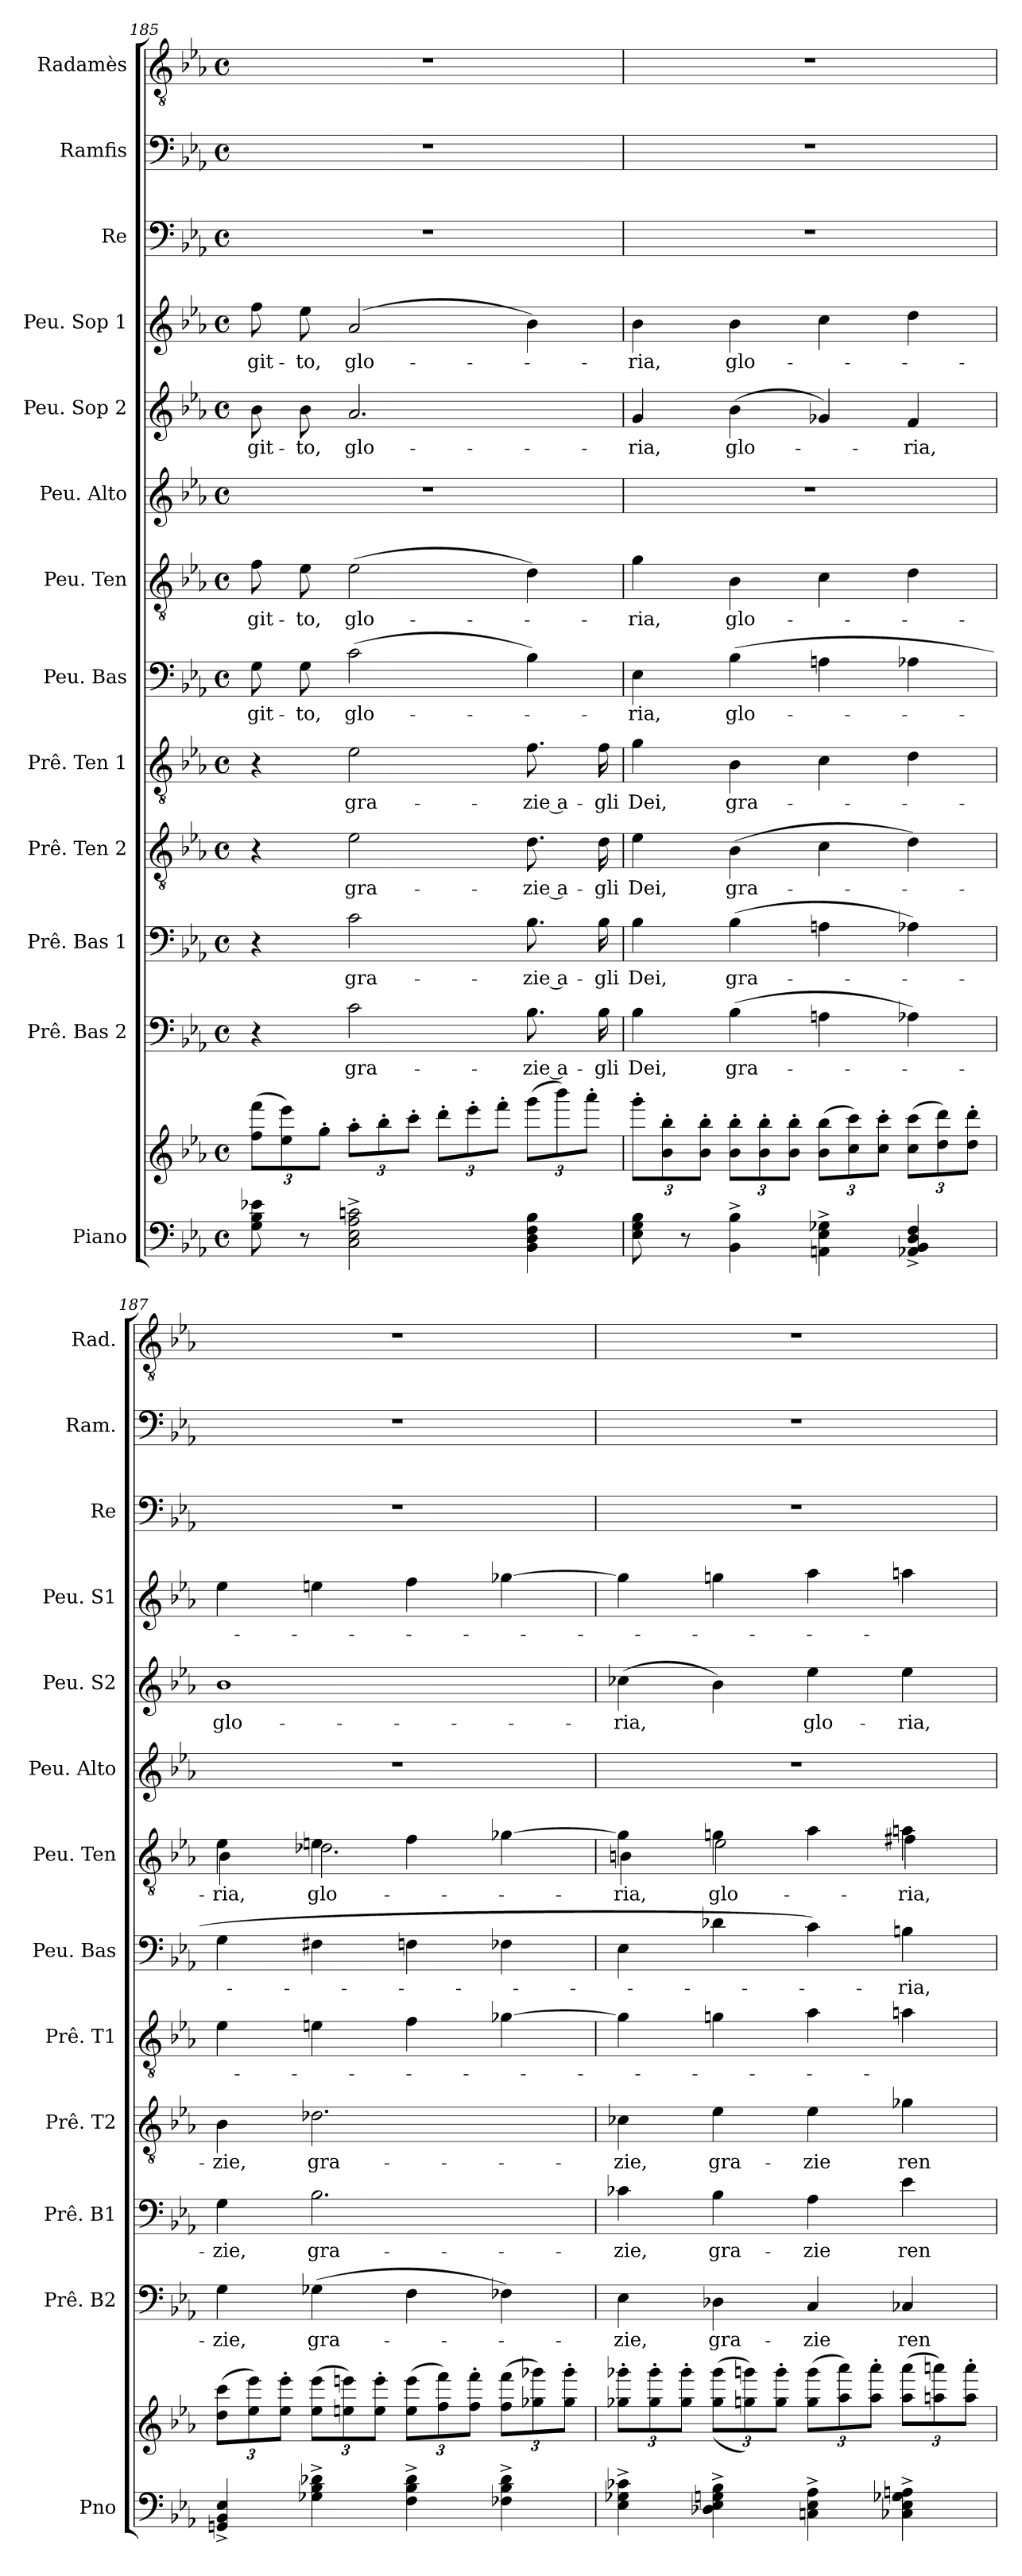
**kern	**kern	**kern	**text	**kern	**text	**kern	**text	**kern	**text	**kern	**text	**kern	**text	**kern	**kern	**text	**kern	**text	**kern	**kern	**kern
*part13	*part13	*part12	*part12	*part11	*part11	*part10	*part10	*part9	*part9	*part8	*part8	*part7	*part7	*part6	*part5	*part5	*part4	*part4	*part3	*part2	*part1
*staff14	*staff13	*staff12	*staff12	*staff11	*staff11	*staff10	*staff10	*staff9	*staff9	*staff8	*staff8	*staff7	*staff7	*staff6	*staff5	*staff5	*staff4	*staff4	*staff3	*staff2	*staff1
*I"Piano	*	*I"Prê. Bas 2	*	*I"Prê. Bas 1	*	*I"Prê. Ten 2	*	*I"Prê. Ten 1	*	*I"Peu. Bas	*	*I"Peu. Ten	*	*I"Peu. Alto	*I"Peu. Sop 2	*	*I"Peu. Sop 1	*	*I"Re	*I"Ramfis	*I"Radamès
*I'Pno	*	*I'Prê. B2	*	*I'Prê. B1	*	*I'Prê. T2	*	*I'Prê. T1	*	*I'Peu. Bas	*	*I'Peu. Ten	*	*I'Peu. Alto	*I'Peu. S2	*	*I'Peu. S1	*	*I'Re	*I'Ram.	*I'Rad.
*clefF4	*clefG2	*clefF4	*	*clefF4	*	*clefGv2	*	*clefGv2	*	*clefF4	*	*clefGv2	*	*clefG2	*clefG2	*	*clefG2	*	*clefF4	*clefF4	*clefGv2
*k[b-e-a-]	*k[b-e-a-]	*k[b-e-a-]	*	*k[b-e-a-]	*	*k[b-e-a-]	*	*k[b-e-a-]	*	*k[b-e-a-]	*	*k[b-e-a-]	*	*k[b-e-a-]	*k[b-e-a-]	*	*k[b-e-a-]	*	*k[b-e-a-]	*k[b-e-a-]	*k[b-e-a-]
*M4/4	*M4/4	*M4/4	*	*M4/4	*	*M4/4	*	*M4/4	*	*M4/4	*	*M4/4	*	*M4/4	*M4/4	*	*M4/4	*	*M4/4	*M4/4	*M4/4
*met(c)	*met(c)	*met(c)	*	*met(c)	*	*met(c)	*	*met(c)	*	*met(c)	*	*met(c)	*	*met(c)	*met(c)	*	*met(c)	*	*met(c)	*met(c)	*met(c)
*	*Xbrackettup	*	*	*	*	*	*	*	*	*	*	*	*	*	*	*	*	*	*	*	*
=185	=185	=185	=185	=185	=185	=185	=185	=185	=185	=185	=185	=185	=185	=185	=185	=185	=185	=185	=185	=185	=185
!	!	!	!	!	!	!	!	!	!	!	!LO:LY:b:color=#0055FF	!	!LO:LY:b:color=#0055FF	!	!	!LO:LY:b:color=#AA0000	!	!LO:LY:b:color=#0055FF	!	!	!
8G\ 8B-\ 8e-X\	(>12ff\ 12fff\L	4r	.	4r	.	4r	.	4r	.	8G\	-git-	8f\	-git-	1r	8b-\	-git-	8ff\	-git-	1r	1r	1r
.	12ee-\ 12eee-\)	.	.	.	.	.	.	.	.	.	.	.	.	.	.	.	.	.	.	.	.
!	!	!	!	!	!	!	!	!	!	!	!LO:LY:b:color=#0055FF	!	!LO:LY:b:color=#0055FF	!	!	!LO:LY:b:color=#AA0000	!	!LO:LY:b:color=#0055FF	!	!	!
8r	.	.	.	.	.	.	.	.	.	8G\	-to,	8e-\	-to,	.	8b-\	-to,	8ee-\	-to,	.	.	.
.	12gg'\J	.	.	.	.	.	.	.	.	.	.	.	.	.	.	.	.	.	.	.	.
!	!	!	!LO:LY:b:color=#0055FF	!	!LO:LY:b:color=#0055FF	!	!LO:LY:b:color=#0055FF	!	!LO:LY:b:color=#0055FF	!	!LO:LY:b:color=#0055FF	!	!LO:LY:b:color=#0055FF	!	!	!LO:LY:b:color=#AA0000	!	!LO:LY:b:color=#0055FF	!	!	!
2C\^ 2E-\^ 2A-\^ 2cn\^	12aa-'\L	2c\	gra-	2c\	gra-	2e-\	gra-	2e-\	gra-	(>2c\	glo-	(>2e-\	glo-	.	2.a-/	glo-	(>2a-/	glo-	.	.	.
.	12bb-'\	.	.	.	.	.	.	.	.	.	.	.	.	.	.	.	.	.	.	.	.
.	12ccc'\J	.	.	.	.	.	.	.	.	.	.	.	.	.	.	.	.	.	.	.	.
.	12ddd'\L	.	.	.	.	.	.	.	.	.	.	.	.	.	.	.	.	.	.	.	.
.	12eee-'\	.	.	.	.	.	.	.	.	.	.	.	.	.	.	.	.	.	.	.	.
.	12fff'\J	.	.	.	.	.	.	.	.	.	.	.	.	.	.	.	.	.	.	.	.
!	!	!	!LO:LY:b:color=#0055FF	!	!LO:LY:b:color=#0055FF	!	!LO:LY:b:color=#0055FF	!	!LO:LY:b:color=#0055FF	!	!	!	!	!	!	!	!	!	!	!	!
4BB-\ 4D\ 4F\ 4B-\	(>12ggg\L	8.B-\	zie a-	8.B-\	zie a-	8.d\	zie a-	8.f\	zie a-	4B-\)	.	4d\)	.	.	.	.	4b-\)	.	.	.	.
.	12bbb-\)	.	.	.	.	.	.	.	.	.	.	.	.	.	.	.	.	.	.	.	.
.	12aaa-'\J	.	.	.	.	.	.	.	.	.	.	.	.	.	.	.	.	.	.	.	.
!	!	!	!LO:LY:b:color=#0055FF	!	!LO:LY:b:color=#0055FF	!	!LO:LY:b:color=#0055FF	!	!LO:LY:b:color=#0055FF	!	!	!	!	!	!	!	!	!	!	!	!
.	.	16B-\	-gli	16B-\	-gli	16d\	-gli	16f\	-gli	.	.	.	.	.	.	.	.	.	.	.	.
=186	=186	=186	=186	=186	=186	=186	=186	=186	=186	=186	=186	=186	=186	=186	=186	=186	=186	=186	=186	=186	=186
!	!	!	!LO:LY:b:color=#0055FF	!	!LO:LY:b:color=#0055FF	!	!LO:LY:b:color=#0055FF	!	!LO:LY:b:color=#0055FF	!	!LO:LY:b:color=#0055FF	!	!LO:LY:b:color=#0055FF	!	!	!LO:LY:b:color=#AA0000	!	!LO:LY:b:color=#0055FF	!	!	!
8E-\ 8G\ 8B-\	12ggg'\L	4B-\	Dei,	4B-\	Dei,	4e-\	Dei,	4g\	Dei,	4E-\	-ria,	4g\	-ria,	1r	4g/	-ria,	4b-\	-ria,	1r	1r	1r
.	12b-\' 12bb-\'	.	.	.	.	.	.	.	.	.	.	.	.	.	.	.	.	.	.	.	.
8r	.	.	.	.	.	.	.	.	.	.	.	.	.	.	.	.	.	.	.	.	.
.	12b-\' 12bb-\'J	.	.	.	.	.	.	.	.	.	.	.	.	.	.	.	.	.	.	.	.
!	!	!	!LO:LY:b:color=#0055FF	!	!LO:LY:b:color=#0055FF	!	!LO:LY:b:color=#0055FF	!	!LO:LY:b:color=#0055FF	!	!LO:LY:b:color=#0055FF	!	!LO:LY:b:color=#0055FF	!	!	!LO:LY:b:color=#AA0000	!	!LO:LY:b:color=#0055FF	!	!	!
4BB-\^ 4B-\^	12b-\' 12bb-\'L	(>4B-\	gra-	(>4B-\	gra-	(>4B-\	gra-	4B-\	gra-	(>4B-\	glo-	4B-\	glo-	.	(>4b-\	glo-	4b-\	glo-	.	.	.
.	12b-\' 12bb-\'	.	.	.	.	.	.	.	.	.	.	.	.	.	.	.	.	.	.	.	.
.	12b-\' 12bb-\'J	.	.	.	.	.	.	.	.	.	.	.	.	.	.	.	.	.	.	.	.
4AAn\^ 4E-\^ 4G-X\^	(>12b-\ 12bb-\L	4An\	.	4An\	.	4c\	.	4c\	.	4An\	.	4c\	.	.	4g-X/)	.	4cc\	.	.	.	.
.	12cc\ 12ccc\)	.	.	.	.	.	.	.	.	.	.	.	.	.	.	.	.	.	.	.	.
.	12cc\' 12ccc\'J	.	.	.	.	.	.	.	.	.	.	.	.	.	.	.	.	.	.	.	.
!	!	!	!	!	!	!	!	!	!	!	!	!	!	!	!	!LO:LY:b:color=#AA0000	!	!	!	!	!
4AA-X/^ 4BB-/^ 4D/^ 4F/^	(>12cc\ 12ccc\L	4A-X\)	.	4A-X\)	.	4d\)	.	4d\	.	4A-X\	.	4d\	.	.	4f/	-ria,	4dd\	.	.	.	.
.	12dd\ 12ddd\)	.	.	.	.	.	.	.	.	.	.	.	.	.	.	.	.	.	.	.	.
.	12dd\' 12ddd\'J	.	.	.	.	.	.	.	.	.	.	.	.	.	.	.	.	.	.	.	.
!!LO:PB:g=z
=187	=187	=187	=187	=187	=187	=187	=187	=187	=187	=187	=187	=187	=187	=187	=187	=187	=187	=187	=187	=187	=187
!	!	!	!LO:LY:b:color=#0055FF	!	!LO:LY:b:color=#0055FF	!	!LO:LY:b:color=#0055FF	!	!	!	!	!	!LO:LY:b:color=#0055FF	!	!	!LO:LY:b:color=#AA0000	!	!	!	!	!
*	*	*	*	*	*	*	*	*	*	*	*	*^	*	*	*	*	*	*	*	*	*
4GGn/^ 4BB-/^ 4E-/^	(>12dd\ 12ccc\L	4G\	-zie,	4G\	-zie,	4B-\	-zie,	4e-\	.	4G\	.	4e-\	4B-\	-ria,	1r	1b-	glo-	4ee-\	.	1r	1r	1r
.	12ee-\ 12eee-\)	.	.	.	.	.	.	.	.	.	.	.	.	.	.	.	.	.	.	.	.	.
.	12ee-\' 12eee-\'J	.	.	.	.	.	.	.	.	.	.	.	.	.	.	.	.	.	.	.	.	.
!	!	!	!LO:LY:b:color=#0055FF	!	!LO:LY:b:color=#0055FF	!	!LO:LY:b:color=#0055FF	!	!	!	!	!	!	!LO:LY:b:color=#0055FF	!	!	!	!	!	!	!	!
4G-X\^ 4B-\^ 4d-X\^	(>12ee-\ 12eee-\L	(>4G-X\	gra-	2.B-\	gra-	2.d-X\	gra-	4en\	.	4F#X\	.	4en\	2.d-X\	glo-	.	.	.	4een\	.	.	.	.
.	12een\ 12eeen\)	.	.	.	.	.	.	.	.	.	.	.	.	.	.	.	.	.	.	.	.	.
.	12ee\' 12eee\'J	.	.	.	.	.	.	.	.	.	.	.	.	.	.	.	.	.	.	.	.	.
4F\^ 4B-\^ 4d-\^	(>12ee\ 12eee\L	4F\	.	.	.	.	.	4f\	.	4Fn\	.	4f\	.	.	.	.	.	4ff\	.	.	.	.
.	12ff\ 12fff\)	.	.	.	.	.	.	.	.	.	.	.	.	.	.	.	.	.	.	.	.	.
.	12ff\' 12fff\'J	.	.	.	.	.	.	.	.	.	.	.	.	.	.	.	.	.	.	.	.	.
4F-X\^ 4B-\^ 4d-\^	(>12ff\ 12fff\L	4F-X\)	.	.	.	.	.	[4g-X\	.	4F-X\	.	[4g-X\	.	.	.	.	.	[4gg-X\	.	.	.	.
.	12gg-X\ 12ggg-X\)	.	.	.	.	.	.	.	.	.	.	.	.	.	.	.	.	.	.	.	.	.
.	12gg-\' 12ggg-\'J	.	.	.	.	.	.	.	.	.	.	.	.	.	.	.	.	.	.	.	.	.
=188	=188	=188	=188	=188	=188	=188	=188	=188	=188	=188	=188	=188	=188	=188	=188	=188	=188	=188	=188	=188	=188	=188
!	!	!	!LO:LY:b:color=#0055FF	!	!LO:LY:b:color=#0055FF	!	!LO:LY:b:color=#0055FF	!	!	!	!	!	!	!LO:LY:b:color=#0055FF	!	!	!LO:LY:b:color=#AA0000	!	!	!	!	!
4E-\^ 4G-X\^ 4c-X\^	12gg-X\' 12ggg-X\'L	4E-\	-zie,	4c-X\	-zie,	4c-X\	-zie,	4g-\]	.	4E-\	.	4g-\]	4Bn\	-ria,	1r	(>4cc-X\	-ria,	4gg-\]	.	1r	1r	1r
.	12gg-\' 12ggg-\'	.	.	.	.	.	.	.	.	.	.	.	.	.	.	.	.	.	.	.	.	.
.	12gg-\' 12ggg-\'J	.	.	.	.	.	.	.	.	.	.	.	.	.	.	.	.	.	.	.	.	.
!	!	!	!LO:LY:b:color=#0055FF	!	!LO:LY:b:color=#0055FF	!	!LO:LY:b:color=#0055FF	!	!	!	!	!	!	!LO:LY:b:color=#0055FF	!	!	!	!	!	!	!	!
4D-X\^ 4E-\^ 4Gn\^ 4B-\^	(>(>12gg-\ 12ggg-\L	4D-X\	gra-	4B-\	gra-	4e-\	gra-	4gn\	.	4d-X\	.	4gn\	2e-\	glo-	.	4b-\)	.	4ggn\	.	.	.	.
.	12ggn\ 12gggn\))	.	.	.	.	.	.	.	.	.	.	.	.	.	.	.	.	.	.	.	.	.
.	12gg\' 12ggg\'J	.	.	.	.	.	.	.	.	.	.	.	.	.	.	.	.	.	.	.	.	.
!	!	!	!LO:LY:b:color=#0055FF	!	!LO:LY:b:color=#0055FF	!	!LO:LY:b:color=#0055FF	!	!	!	!	!	!	!	!	!	!LO:LY:b:color=#AA0000	!	!	!	!	!
4Cn\^ 4E-\^ 4A-\^	(>12gg\ 12ggg\L	4C/	-zie	4A-\	-zie	4e-\	-zie	4a-\	.	4c\)	.	4a-\	.	.	.	4ee-\	glo-	4aa-\	.	.	.	.
.	12aa-\ 12aaa-\)	.	.	.	.	.	.	.	.	.	.	.	.	.	.	.	.	.	.	.	.	.
.	12aa-\' 12aaa-\'J	.	.	.	.	.	.	.	.	.	.	.	.	.	.	.	.	.	.	.	.	.
!	!	!	!LO:LY:b:color=#0055FF	!	!LO:LY:b:color=#0055FF	!	!LO:LY:b:color=#0055FF	!	!	!	!LO:LY:b:color=#0055FF	!	!	!LO:LY:b:color=#0055FF	!	!	!LO:LY:b:color=#AA0000	!	!	!	!	!
4C-X\^ 4E-\^ 4G-X\^ 4An\^	(>12aa-\ 12aaa-\L	4C-X/	ren-	4e-\	ren-	4g-X\	ren-	4an\	.	4Bn\	-ria,	4an\	4f#X\	-ria,	.	4ee-\	-ria,	4aan\	.	.	.	.
.	12aan\ 12aaan\)	.	.	.	.	.	.	.	.	.	.	.	.	.	.	.	.	.	.	.	.	.
.	12aa\' 12aaa\'J	.	.	.	.	.	.	.	.	.	.	.	.	.	.	.	.	.	.	.	.	.
*	*	*	*	*	*	*	*	*	*	*	*	*v	*v	*	*	*	*	*	*	*	*	*
=	=	=	=	=	=	=	=	=	=	=	=	=	=	=	=	=	=	=	=	=	=
*-	*-	*-	*-	*-	*-	*-	*-	*-	*-	*-	*-	*-	*-	*-	*-	*-	*-	*-	*-	*-	*-
